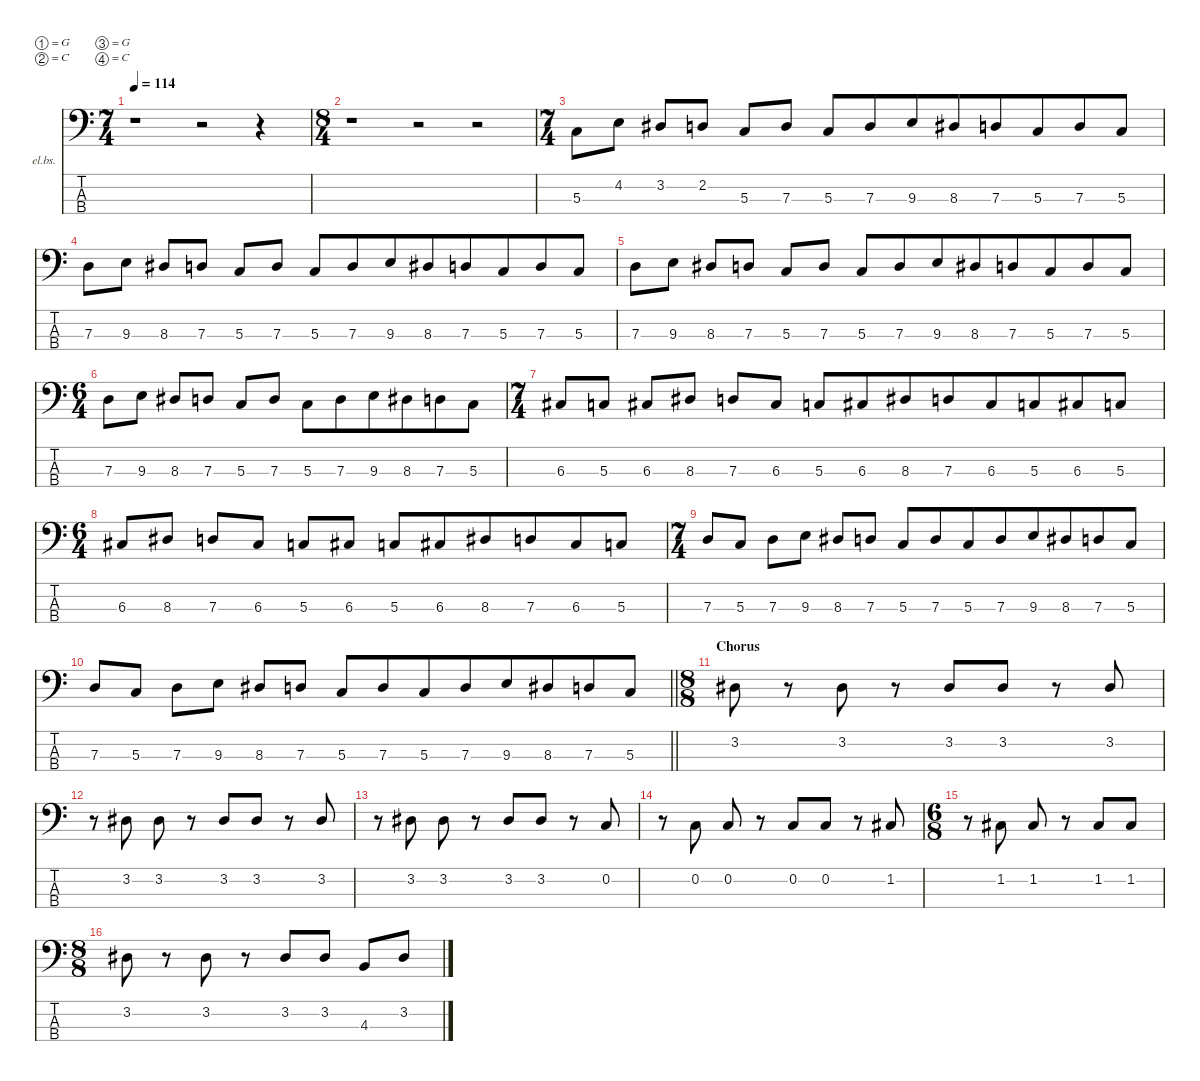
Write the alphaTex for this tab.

\defaultSystemsLayout 4
\hideDynamics
\bracketExtendMode nobrackets
\firstSystemTrackNameOrientation horizontal
\otherSystemsTrackNameOrientation horizontal
\track ("Bass" "el.bs.") {instrument electricbassfinger}
\staff {score tabs}
\tuning (G2 C2 G1 C1)
\ts (7 4)
\beaming (8 2 2 2 8)
\tempo 114
\clef f4
\ks c
r.1{dy f beam Down} r.2{beam Down} r.4{beam Down} |
\ts (8 4)
\beaming (8 2 2 2 10)
r.1{beam Down} r.2{beam Down} r.2{beam Down} |
\ts (7 4)
\beaming (8 2 2 2 8)
5.3.8{beam Down} 4.2.8{beam Down} 3.2{acc #}.8{beam Up} 2.2.8{beam Up} 5.3.8{beam Up} 7.3.8{beam Up} 5.3.8{beam Up} 7.3.8{beam Up} 9.3.8{beam Up} 8.3{acc #}.8{beam Up} 7.3.8{beam Up} 5.3.8{beam Up} 7.3.8{beam Up} 5.3.8{beam Up} |
7.3.8{beam Down} 9.3.8{beam Down} 8.3{acc #}.8{beam Up} 7.3.8{beam Up} 5.3.8{beam Up} 7.3.8{beam Up} 5.3.8{beam Up} 7.3.8{beam Up} 9.3.8{beam Up} 8.3{acc #}.8{beam Up} 7.3.8{beam Up} 5.3.8{beam Up} 7.3.8{beam Up} 5.3.8{beam Up} |
7.3.8{beam Down} 9.3.8{beam Down} 8.3{acc #}.8{beam Up} 7.3.8{beam Up} 5.3.8{beam Up} 7.3.8{beam Up} 5.3.8{beam Up} 7.3.8{beam Up} 9.3.8{beam Up} 8.3{acc #}.8{beam Up} 7.3.8{beam Up} 5.3.8{beam Up} 7.3.8{beam Up} 5.3.8{beam Up} |
\ts (6 4)
\beaming (8 2 2 2 6)
7.3.8{beam Down} 9.3.8{beam Down} 8.3{acc #}.8{beam Up} 7.3.8{beam Up} 5.3.8{beam Up} 7.3.8{beam Up} 5.3.8{beam Down} 7.3.8{beam Down} 9.3.8{beam Down} 8.3{acc #}.8{beam Down} 7.3.8{beam Down} 5.3.8{beam Down} |
\ts (7 4)
\beaming (8 2 2 2 8)
6.3{acc #}.8{beam Up} 5.3.8{beam Up} 6.3{acc #}.8{beam Up} 8.3{acc #}.8{beam Up} 7.3.8{beam Up} 6.3{acc #}.8{beam Up} 5.3.8{beam Up} 6.3{acc #}.8{beam Up} 8.3{acc #}.8{beam Up} 7.3.8{beam Up} 6.3{acc #}.8{beam Up} 5.3.8{beam Up} 6.3{acc #}.8{beam Up} 5.3.8{beam Up} |
\ts (6 4)
\beaming (8 2 2 2 6)
6.3{acc #}.8{beam Up} 8.3{acc #}.8{beam Up} 7.3.8{beam Up} 6.3{acc #}.8{beam Up} 5.3.8{beam Up} 6.3{acc #}.8{beam Up} 5.3.8{beam Up} 6.3{acc #}.8{beam Up} 8.3{acc #}.8{beam Up} 7.3.8{beam Up} 6.3{acc #}.8{beam Up} 5.3.8{beam Up} |
\ts (7 4)
\beaming (8 2 2 2 8)
7.3.8{beam Up} 5.3.8{beam Up} 7.3.8{beam Down} 9.3.8{beam Down} 8.3{acc #}.8{beam Up} 7.3.8{beam Up} 5.3.8{beam Up} 7.3.8{beam Up} 5.3.8{beam Up} 7.3.8{beam Up} 9.3.8{beam Up} 8.3{acc #}.8{beam Up} 7.3.8{beam Up} 5.3.8{beam Up} |
\barLineRight lightlight
7.3.8{beam Up} 5.3.8{beam Up} 7.3.8{beam Down} 9.3.8{beam Down} 8.3{acc #}.8{beam Up} 7.3.8{beam Up} 5.3.8{beam Up} 7.3.8{beam Up} 5.3.8{beam Up} 7.3.8{beam Up} 9.3.8{beam Up} 8.3{acc #}.8{beam Up} 7.3.8{beam Up} 5.3.8{beam Up} |
\ts (8 8)
\beaming (8 2 2 2 2)
\section ("" "Chorus")
3.2{acc #}.8{beam Down} r.8{beam Down} 3.2{acc #}.8{beam Down} r.8{beam Down} 3.2{acc #}.8{beam Up} 3.2{acc #}.8{beam Up} r.8{beam Up} 3.2{acc #}.8{beam Up} |
r.8{beam Down} 3.2{acc #}.8{beam Down} 3.2{acc #}.8{beam Down} r.8{beam Down} 3.2{acc #}.8{beam Up} 3.2{acc #}.8{beam Up} r.8{beam Up} 3.2{acc #}.8{beam Up} |
r.8{beam Down} 3.2{acc #}.8{beam Down} 3.2{acc #}.8{beam Down} r.8{beam Down} 3.2{acc #}.8{beam Up} 3.2{acc #}.8{beam Up} r.8{beam Up} 0.2.8{beam Up} |
r.8{beam Down} 0.2.8{beam Up} 0.2.8{beam Up} r.8{beam Up} 0.2.8{beam Up} 0.2.8{beam Up} r.8{beam Up} 1.2{acc #}.8{beam Up} |
\ts (6 8)
\beaming (8 2 2 2 2)
r.8{beam Down} 1.2{acc #}.8{beam Up} 1.2{acc #}.8{beam Up} r.8{beam Up} 1.2{acc #}.8{beam Up} 1.2{acc #}.8{beam Up} |
\ts (8 8)
\beaming (8 2 2 2 2)
3.2{acc #}.8{beam Down} r.8{beam Down} 3.2{acc #}.8{beam Down} r.8{beam Down} 3.2{acc #}.8{beam Up} 3.2{acc #}.8{beam Up} 4.3.8{beam Up} 3.2{acc #}.8{beam Up}
